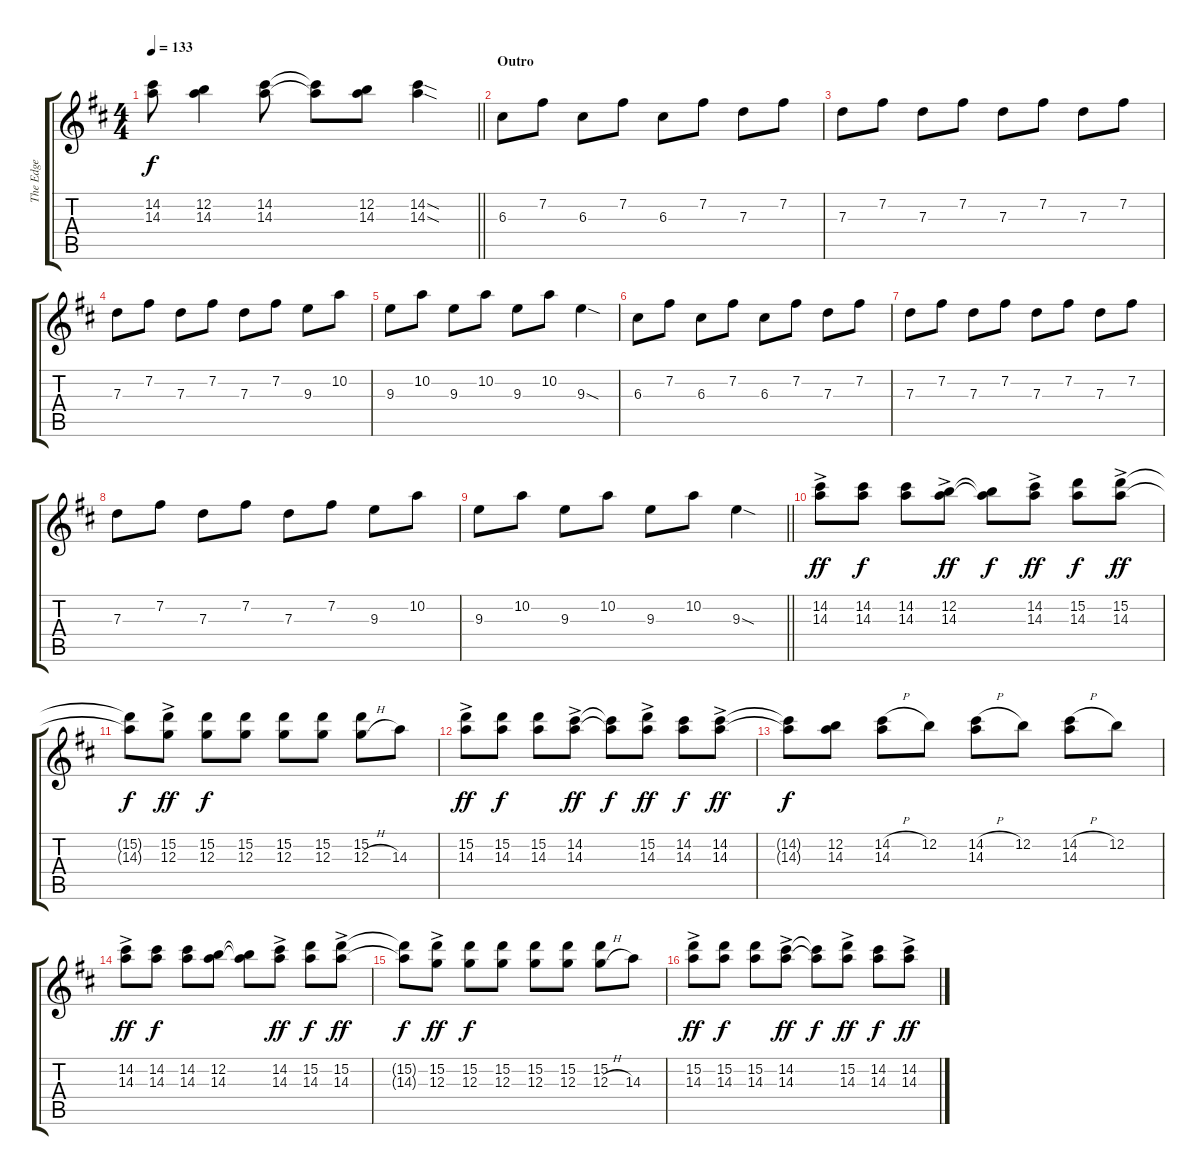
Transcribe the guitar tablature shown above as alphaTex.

\track ("The Edge" "The Edge") {instrument electricguitarjazz}
\staff {score tabs}
\tuning (E4 B3 G3 D3 A2 E2) {hide}
\ts (4 4)
\tempo 133
\clef g2
\barLineRight lightlight
\ks d
(14.2{t} 14.3{t}).8{dy f} (12.2 14.3).4 (14.2 14.3).8 (14.2{t} 14.3{t}).8 (12.2 14.3).8 (14.2{sod} 14.3{sod}).4 |
\section ("" "Outro")
6.3.8{balance 8 instrument overdrivenguitar} 7.2.8 6.3.8 7.2.8 6.3.8 7.2.8 7.3.8 7.2.8 |
7.3.8 7.2.8 7.3.8 7.2.8 7.3.8 7.2.8 7.3.8 7.2.8 |
7.3.8 7.2.8 7.3.8 7.2.8 7.3.8 7.2.8 9.3.8 10.2.8 |
9.3.8 10.2.8 9.3.8 10.2.8 9.3.8 10.2.8 9.3{sod}.4 |
6.3.8 7.2.8 6.3.8 7.2.8 6.3.8 7.2.8 7.3.8 7.2.8 |
7.3.8 7.2.8 7.3.8 7.2.8 7.3.8 7.2.8 7.3.8 7.2.8 |
7.3.8 7.2.8 7.3.8 7.2.8 7.3.8 7.2.8 9.3.8 10.2.8 |
\barLineRight lightlight
9.3.8 10.2.8 9.3.8 10.2.8 9.3.8 10.2.8 9.3{sod}.4 |
(14.2{ac} 14.3{ac}).8{dy ff balance 12} (14.2 14.3).8{dy f} (14.2 14.3).8 (12.2{ac} 14.3{ac}).8{dy ff} (12.2{t} 14.3{t}).8{dy f} (14.2{ac} 14.3{ac}).8{dy ff} (15.2 14.3).8{dy f} (15.2{ac} 14.3{ac}).8{dy ff} |
(15.2{t} 14.3{t}).8{dy f} (15.2{ac} 12.3{ac}).8{dy ff} (15.2 12.3).8{dy f} (15.2 12.3).8 (15.2 12.3).8 (15.2 12.3).8 (15.2 12.3{h}).8 14.3.8 |
(15.2{ac} 14.3{ac}).8{dy ff} (15.2 14.3).8{dy f} (15.2 14.3).8 (14.2{ac} 14.3{ac}).8{dy ff} (14.2{t} 14.3{t}).8{dy f} (15.2{ac} 14.3{ac}).8{dy ff} (14.2 14.3).8{dy f} (14.2{ac} 14.3{ac}).8{dy ff} |
(14.2{t} 14.3{t}).8{dy f} (12.2 14.3).8 (14.2{h} 14.3).8 12.2.8 (14.2{h} 14.3).8 12.2.8 (14.2{h} 14.3).8 12.2.8 |
(14.2{ac} 14.3{ac}).8{dy ff} (14.2 14.3).8{dy f} (14.2 14.3).8 (12.2 14.3).8 (12.2{t} 14.3{t}).8 (14.2{ac} 14.3{ac}).8{dy ff} (15.2 14.3).8{dy f} (15.2{ac} 14.3{ac}).8{dy ff} |
(15.2{t} 14.3{t}).8{dy f} (15.2{ac} 12.3{ac}).8{dy ff} (15.2 12.3).8{dy f} (15.2 12.3).8 (15.2 12.3).8 (15.2 12.3).8 (15.2 12.3{h}).8 14.3.8 |
(15.2{ac} 14.3{ac}).8{dy ff} (15.2 14.3).8{dy f} (15.2 14.3).8 (14.2{ac} 14.3{ac}).8{dy ff} (14.2{t} 14.3{t}).8{dy f} (15.2{ac} 14.3{ac}).8{dy ff} (14.2 14.3).8{dy f} (14.2{ac} 14.3{ac}).8{dy ff}
